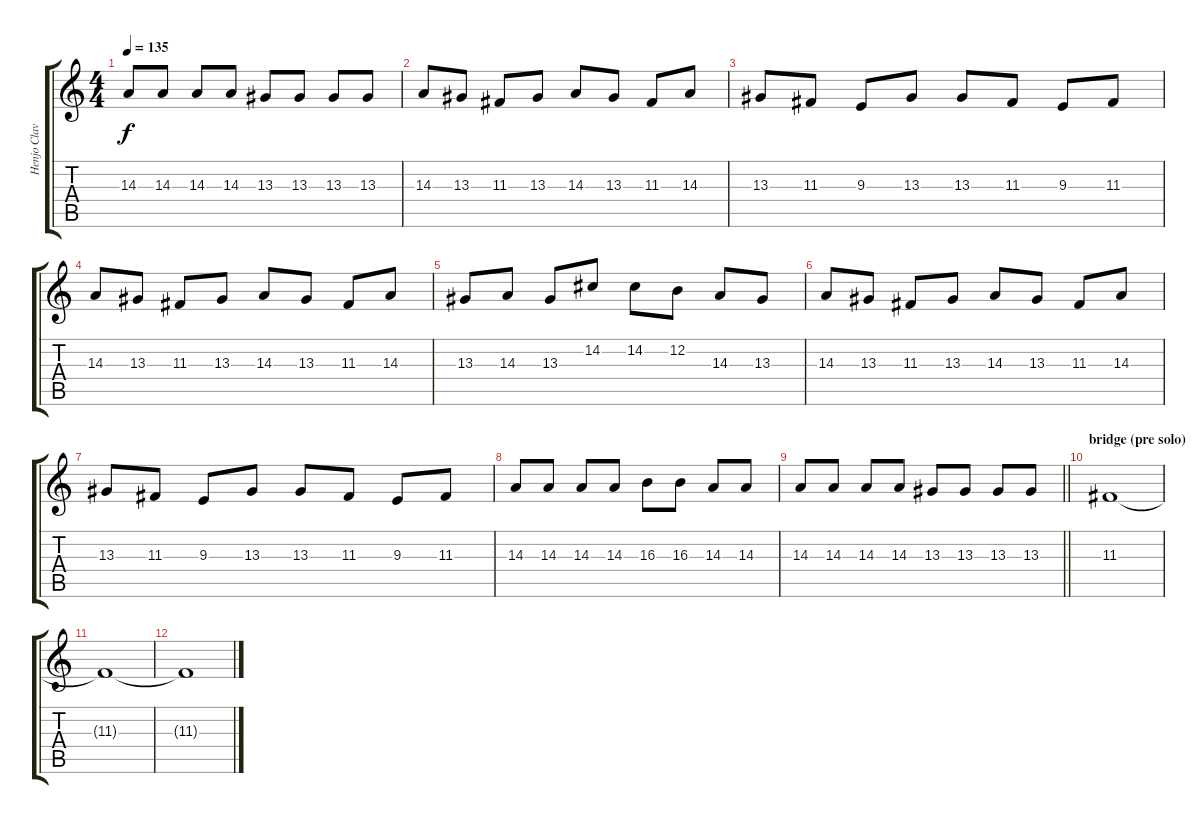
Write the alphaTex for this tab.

\track ("Henjo Claviers" "Henjo Clav") {instrument clavinet}
\staff {score tabs}
\tuning (E4 B3 G3 D3 A2 E2) {hide}
\ts (4 4)
\tempo 135
\clef g2
\ks c
14.3.8{dy f} 14.3.8 14.3.8 14.3.8 13.3.8 13.3.8 13.3.8 13.3.8 |
14.3.8 13.3.8 11.3.8 13.3.8 14.3.8 13.3.8 11.3.8 14.3.8 |
13.3.8 11.3.8 9.3.8 13.3.8 13.3.8 11.3.8 9.3.8 11.3.8 |
14.3.8 13.3.8 11.3.8 13.3.8 14.3.8 13.3.8 11.3.8 14.3.8 |
13.3.8 14.3.8 13.3.8 14.2.8 14.2.8 12.2.8 14.3.8 13.3.8 |
14.3.8 13.3.8 11.3.8 13.3.8 14.3.8 13.3.8 11.3.8 14.3.8 |
13.3.8 11.3.8 9.3.8 13.3.8 13.3.8 11.3.8 9.3.8 11.3.8 |
14.3.8 14.3.8 14.3.8 14.3.8 16.3.8 16.3.8 14.3.8 14.3.8 |
\barLineRight lightlight
14.3.8 14.3.8 14.3.8 14.3.8 13.3.8 13.3.8 13.3.8 13.3.8 |
\section ("" "bridge (pre solo)")
11.3.1 |
11.3{t}.1 |
11.3{t}.1
